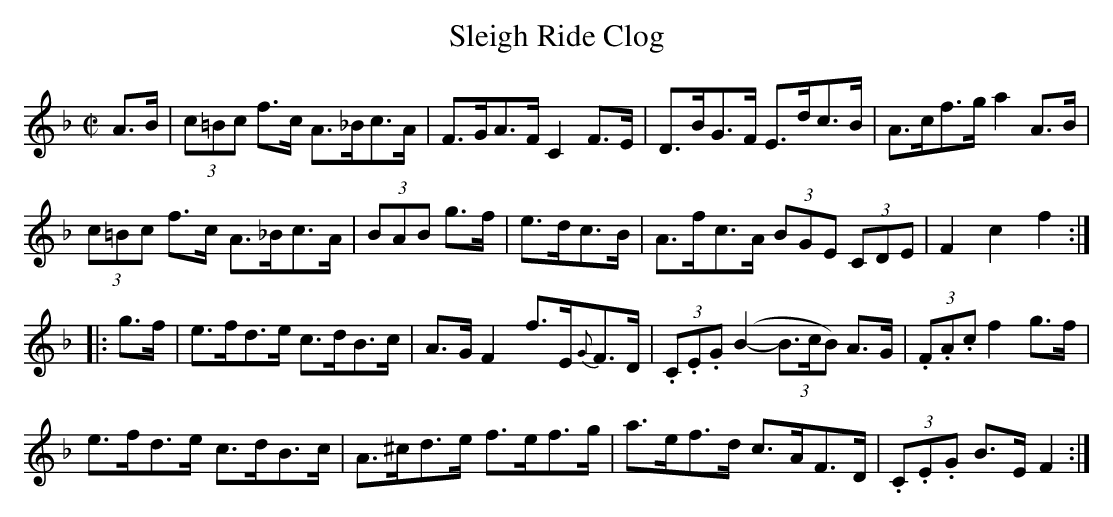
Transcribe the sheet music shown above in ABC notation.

X:1
T:Sleigh Ride Clog
M:C|
L:1/8
K:F
A>B|(3c=Bc f>c A>_Bc>A|F>GA>F C2 F>E|D>BG>F E>dc>B|A>cf>g a2 A>B|
(3c=Bc f>c A>_Bc>A|(3BAB g>f|e>dc>B|A>fc>A (3BGE (3CDE|F2c2f2:|
|:g>f|e>fd>e c>dB>c|A>G F2- f>E{G}F>D|(3.C.E.G (B2- (3B>cB) A>G|(3.F.A.cf2 g>f|
e>fd>e c>dB>c|A>^cd>e f>ef>g|a>ef>d c>AF>D|(3.C.E.G B>E F2:|
